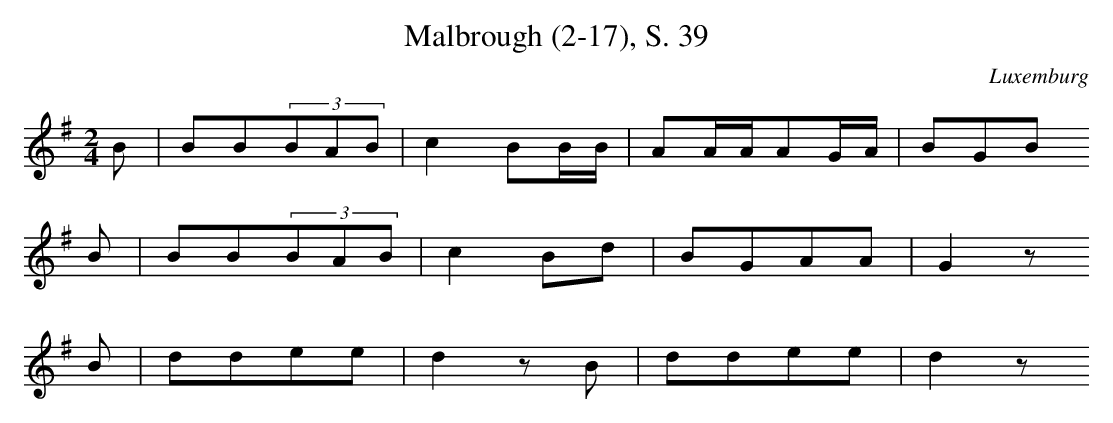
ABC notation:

X:1
T: Malbrough (2-17), S. 39
O: Luxemburg
M: 2/4
L: 1/16
K: G
B2 | B2B2(3B2A2B2 | c4B2BB | A2AAA2GA | B2G2B2
B2 | B2B2(3B2A2B2 | c4B2d2 | B2G2A2A2 | G4z2
B2 | d2d2e2e2 | d4z2B2 | d2d2e2e2 | d4z2
